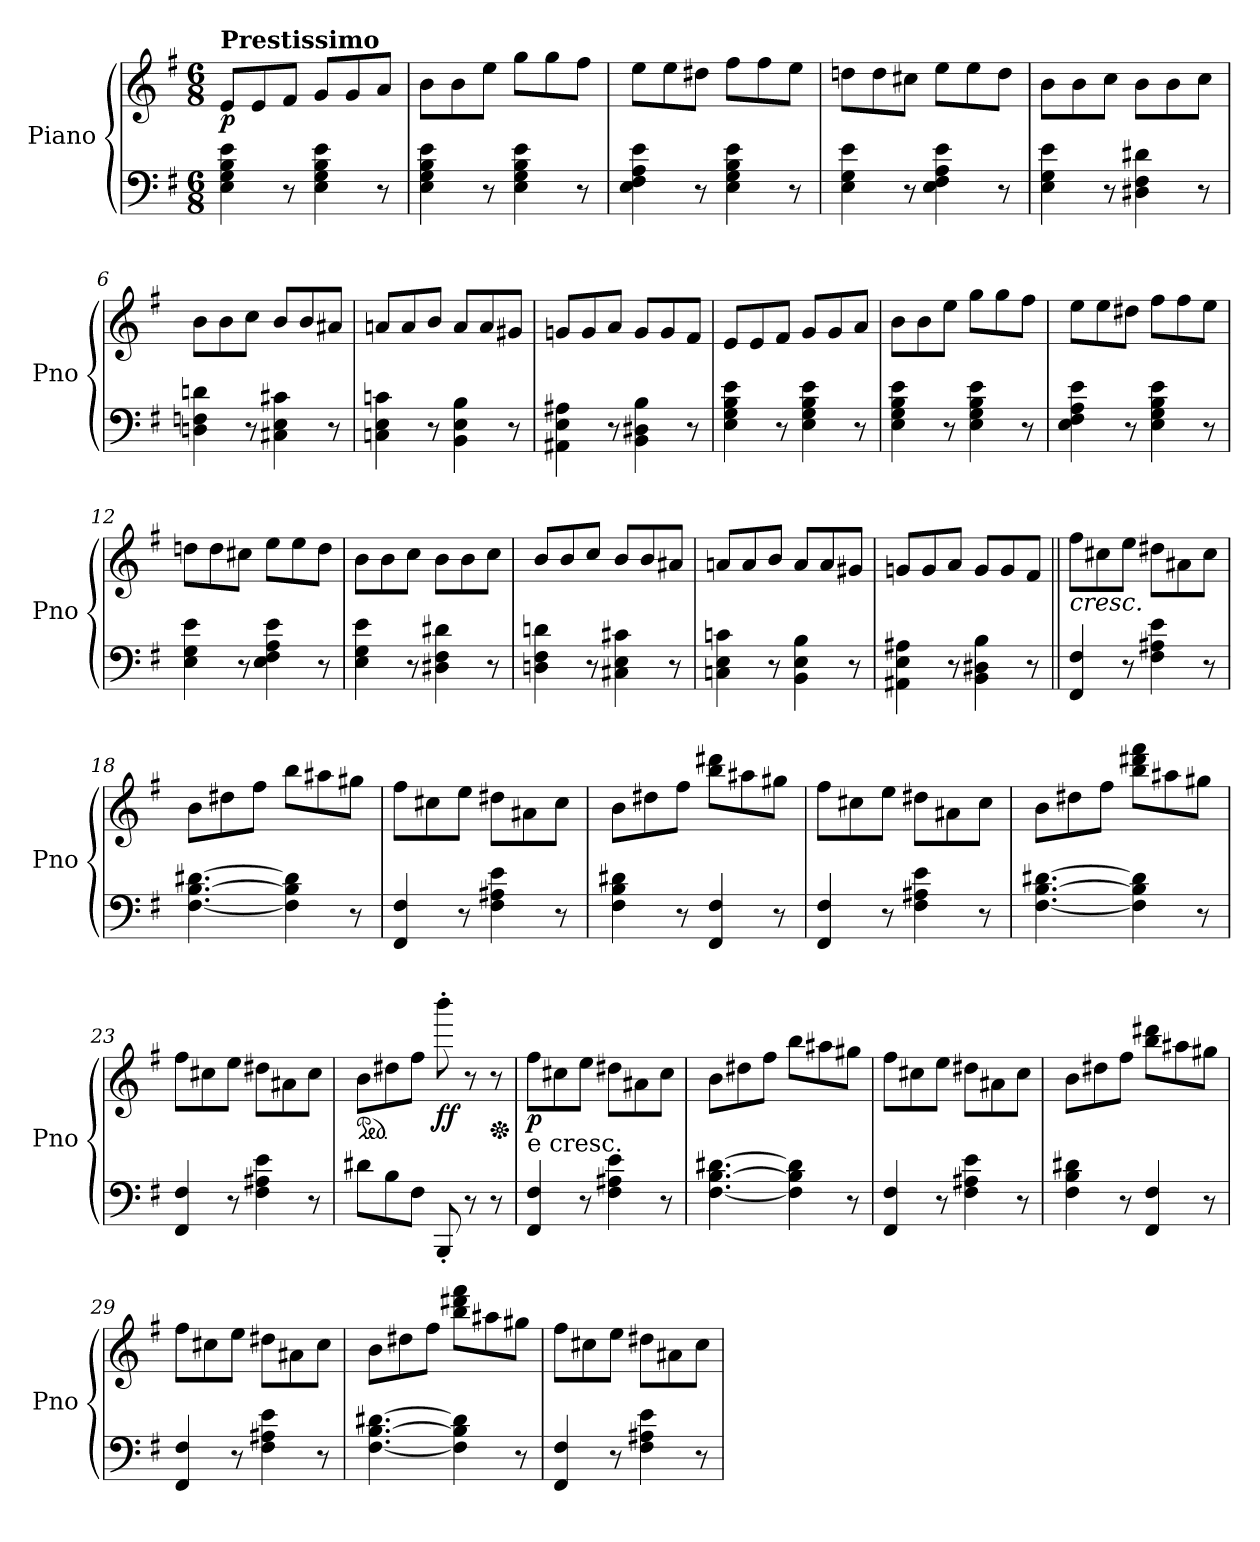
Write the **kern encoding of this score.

**kern	**kern	**dynam
*part1	*part1	*part1
*staff2	*staff1	*staff1/2
*I"Piano	*	*
*I'Pno	*	*
*clefF4	*clefG2	*
*k[f#]	*k[f#]	*
*M6/8	*M6/8	*
=1	=1	=1
!	!LO:TX:a:B:t=Prestissimo	!
!	!	!LO:DY:b
4E\ 4G\ 4B\ 4e\	8e/L	p
.	8e/	.
8r	8f#/J	.
4E\ 4G\ 4B\ 4e\	8g/L	.
.	8g/	.
8r	8a/J	.
=2	=2	=2
4E\ 4G\ 4B\ 4e\	8b\L	.
.	8b\	.
8r	8ee\J	.
4E\ 4G\ 4B\ 4e\	8gg\L	.
.	8gg\	.
8r	8ff#\J	.
=3	=3	=3
4E\ 4F#\ 4A\ 4e\	8ee\L	.
.	8ee\	.
8r	8dd#X\J	.
4E\ 4G\ 4B\ 4e\	8ff#\L	.
.	8ff#\	.
8r	8ee\J	.
=4	=4	=4
4E\ 4G\ 4e\	8ddn\L	.
.	8dd\	.
8r	8cc#X\J	.
4E\ 4F#\ 4A\ 4e\	8ee\L	.
.	8ee\	.
8r	8dd\J	.
=5	=5	=5
4E\ 4G\ 4e\	8b\L	.
.	8b\	.
8r	8cc\J	.
4D#X\ 4F#\ 4d#X\	8b\L	.
.	8b\	.
8r	8cc\J	.
=6	=6	=6
4Dn\ 4Fn\ 4dn\	8b\L	.
.	8b\	.
8r	8cc\J	.
4C#X\ 4E\ 4c#X\	8b/L	.
.	8b/	.
8r	8a#X/J	.
!!LO:LB:g=z
=7	=7	=7
4Cn\ 4E\ 4cn\	8an/L	.
.	8a/	.
8r	8b/J	.
4BB\ 4E\ 4B\	8a/L	.
.	8a/	.
8r	8g#X/J	.
=8	=8	=8
4AA#X\ 4E\ 4A#X\	8gn/L	.
.	8g/	.
8r	8a/J	.
4BB\ 4D#X\ 4B\	8g/L	.
.	8g/	.
8r	8f#/J	.
=9	=9	=9
4E\ 4G\ 4B\ 4e\	8e/L	.
.	8e/	.
8r	8f#/J	.
4E\ 4G\ 4B\ 4e\	8g/L	.
.	8g/	.
8r	8a/J	.
=10	=10	=10
4E\ 4G\ 4B\ 4e\	8b\L	.
.	8b\	.
8r	8ee\J	.
4E\ 4G\ 4B\ 4e\	8gg\L	.
.	8gg\	.
8r	8ff#\J	.
=11	=11	=11
4E\ 4F#\ 4A\ 4e\	8ee\L	.
.	8ee\	.
8r	8dd#X\J	.
4E\ 4G\ 4B\ 4e\	8ff#\L	.
.	8ff#\	.
8r	8ee\J	.
=12	=12	=12
4E\ 4G\ 4e\	8ddn\L	.
.	8dd\	.
8r	8cc#X\J	.
4E\ 4F#\ 4A\ 4e\	8ee\L	.
.	8ee\	.
8r	8dd\J	.
=13	=13	=13
4E\ 4G\ 4e\	8b\L	.
.	8b\	.
8r	8cc\J	.
4D#X\ 4F#\ 4d#X\	8b\L	.
.	8b\	.
8r	8cc\J	.
!!LO:LB:g=z
=14	=14	=14
4Dn\ 4F#\ 4dn\	8b/L	.
.	8b/	.
8r	8cc/J	.
4C#X\ 4E\ 4c#X\	8b/L	.
.	8b/	.
8r	8a#X/J	.
=15	=15	=15
4Cn\ 4E\ 4cn\	8an/L	.
.	8a/	.
8r	8b/J	.
4BB\ 4E\ 4B\	8a/L	.
.	8a/	.
8r	8g#X/J	.
=16	=16	=16
4AA#X\ 4E\ 4A#X\	8gn/L	.
.	8g/	.
8r	8a/J	.
4BB\ 4D#X\ 4B\	8g/L	.
.	8g/	.
8r	8f#/J	.
=17||	=17||	=17||
!	!LO:TX:b:i:t=cresc.	!
4FF#/ 4F#/	8ff#\L	.
.	8cc#X\	.
8r	8ee\J	.
4F#\ 4A#X\ 4e\	8dd#X\L	.
.	8a#X\	.
8r	8cc#\J	.
=18	=18	=18
[4.F#\ [4.B\ [4.d#X\	8b\L	.
.	8dd#X\	.
.	8ff#\J	.
4F#\] 4B\] 4d#\]	8bb\L	.
.	8aa#X\	.
8r	8gg#X\J	.
=19	=19	=19
4FF#/ 4F#/	8ff#\L	.
.	8cc#X\	.
8r	8ee\J	.
4F#\ 4A#X\ 4e\	8dd#X\L	.
.	8a#X\	.
8r	8cc#\J	.
!!LO:LB:g=z
=20	=20	=20
4F#\ 4B\ 4d#X\	8b\L	.
.	8dd#X\	.
8r	8ff#\J	.
4FF#/ 4F#/	8bb\ 8ddd#X\L	.
.	8aa#X\	.
8r	8gg#X\J	.
=21	=21	=21
4FF#/ 4F#/	8ff#\L	.
.	8cc#X\	.
8r	8ee\J	.
4F#\ 4A#X\ 4e\	8dd#X\L	.
.	8a#X\	.
8r	8cc#\J	.
=22	=22	=22
[4.F#\ [4.B\ [4.d#X\	8b\L	.
.	8dd#X\	.
.	8ff#\J	.
4F#\] 4B\] 4d#\]	8bb\ 8ddd#X\ 8fff#\L	.
.	8aa#X\	.
8r	8gg#X\J	.
=23	=23	=23
4FF#/ 4F#/	8ff#\L	.
.	8cc#X\	.
8r	8ee\J	.
4F#\ 4A#X\ 4e\	8dd#X\L	.
.	8a#X\	.
8r	8cc#\J	.
=24	=24	=24
*	*ped	*
8d#X\L	8b\L	.
8B\	8dd#X\	.
8F#\J	8ff#\J	.
!	!	!LO:DY:b
8BBB'/	8bbb'\	ff
8r	8r	.
*	*Xped	*
8r	8r	.
=25	=25	=25
!	!LO:TX:b:t=e cresc.	!
!	!	!LO:DY:b
4FF#/ 4F#/	8ff#\L	p
.	8cc#X\	.
8r	8ee\J	.
4F#\ 4A#X\ 4e\	8dd#X\L	.
.	8a#X\	.
8r	8cc#\J	.
!!LO:LB:g=z
=26	=26	=26
[4.F#\ [4.B\ [4.d#X\	8b\L	.
.	8dd#X\	.
.	8ff#\J	.
4F#\] 4B\] 4d#\]	8bb\L	.
.	8aa#X\	.
8r	8gg#X\J	.
=27	=27	=27
4FF#/ 4F#/	8ff#\L	.
.	8cc#X\	.
8r	8ee\J	.
4F#\ 4A#X\ 4e\	8dd#X\L	.
.	8a#X\	.
8r	8cc#\J	.
=28	=28	=28
4F#\ 4B\ 4d#X\	8b\L	.
.	8dd#X\	.
8r	8ff#\J	.
4FF#/ 4F#/	8bb\ 8ddd#X\L	.
.	8aa#X\	.
8r	8gg#X\J	.
=29	=29	=29
4FF#/ 4F#/	8ff#\L	.
.	8cc#X\	.
8r	8ee\J	.
4F#\ 4A#X\ 4e\	8dd#X\L	.
.	8a#X\	.
8r	8cc#\J	.
=30	=30	=30
[4.F#\ [4.B\ [4.d#X\	8b\L	.
.	8dd#X\	.
.	8ff#\J	.
4F#\] 4B\] 4d#\]	8bb\ 8ddd#X\ 8fff#\L	.
.	8aa#X\	.
8r	8gg#X\J	.
!!LO:PB:g=z
=31	=31	=31
4FF#/ 4F#/	8ff#\L	.
.	8cc#X\	.
8r	8ee\J	.
4F#\ 4A#X\ 4e\	8dd#X\L	.
.	8a#X\	.
8r	8cc#\J	.
=	=	=
*-	*-	*-
